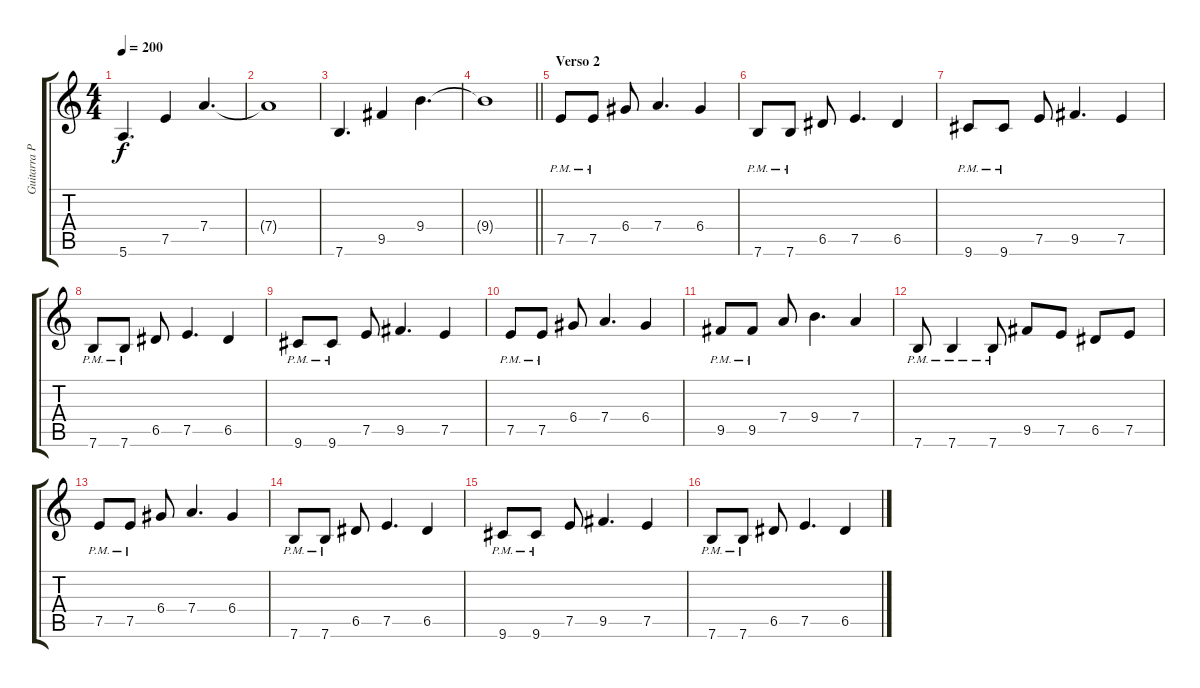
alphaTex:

\track ("Guitarra Principal" "Guitarra P") {mute instrument distortionguitar}
\staff {score tabs}
\tuning (E4 B3 G3 D3 A2 E2) {hide}
\ts (4 4)
\tempo 200
\clef g2
\ks c
5.6.4{d dy f} 7.5.4 7.4.4{d} |
7.4{t}.1 |
7.6.4{d} 9.5.4 9.4.4{d} |
\barLineRight lightlight
9.4{t}.1 |
\section ("" "Verso 2")
7.5{pm}.8 7.5{pm}.8 6.4.8 7.4.4{d} 6.4.4 |
7.6{pm}.8 7.6{pm}.8 6.5.8 7.5.4{d} 6.5.4 |
9.6{pm}.8 9.6{pm}.8 7.5.8 9.5.4{d} 7.5.4 |
7.6{pm}.8 7.6{pm}.8 6.5.8 7.5.4{d} 6.5.4 |
9.6{pm}.8 9.6{pm}.8 7.5.8 9.5.4{d} 7.5.4 |
7.5{pm}.8 7.5{pm}.8 6.4.8 7.4.4{d} 6.4.4 |
9.5{pm}.8 9.5{pm}.8 7.4.8 9.4.4{d} 7.4.4 |
7.6{pm}.8 7.6{pm}.4 7.6{pm}.8 9.5.8 7.5.8 6.5.8 7.5.8 |
7.5{pm}.8 7.5{pm}.8 6.4.8 7.4.4{d} 6.4.4 |
7.6{pm}.8 7.6{pm}.8 6.5.8 7.5.4{d} 6.5.4 |
9.6{pm}.8 9.6{pm}.8 7.5.8 9.5.4{d} 7.5.4 |
7.6{pm}.8 7.6{pm}.8 6.5.8 7.5.4{d} 6.5.4
